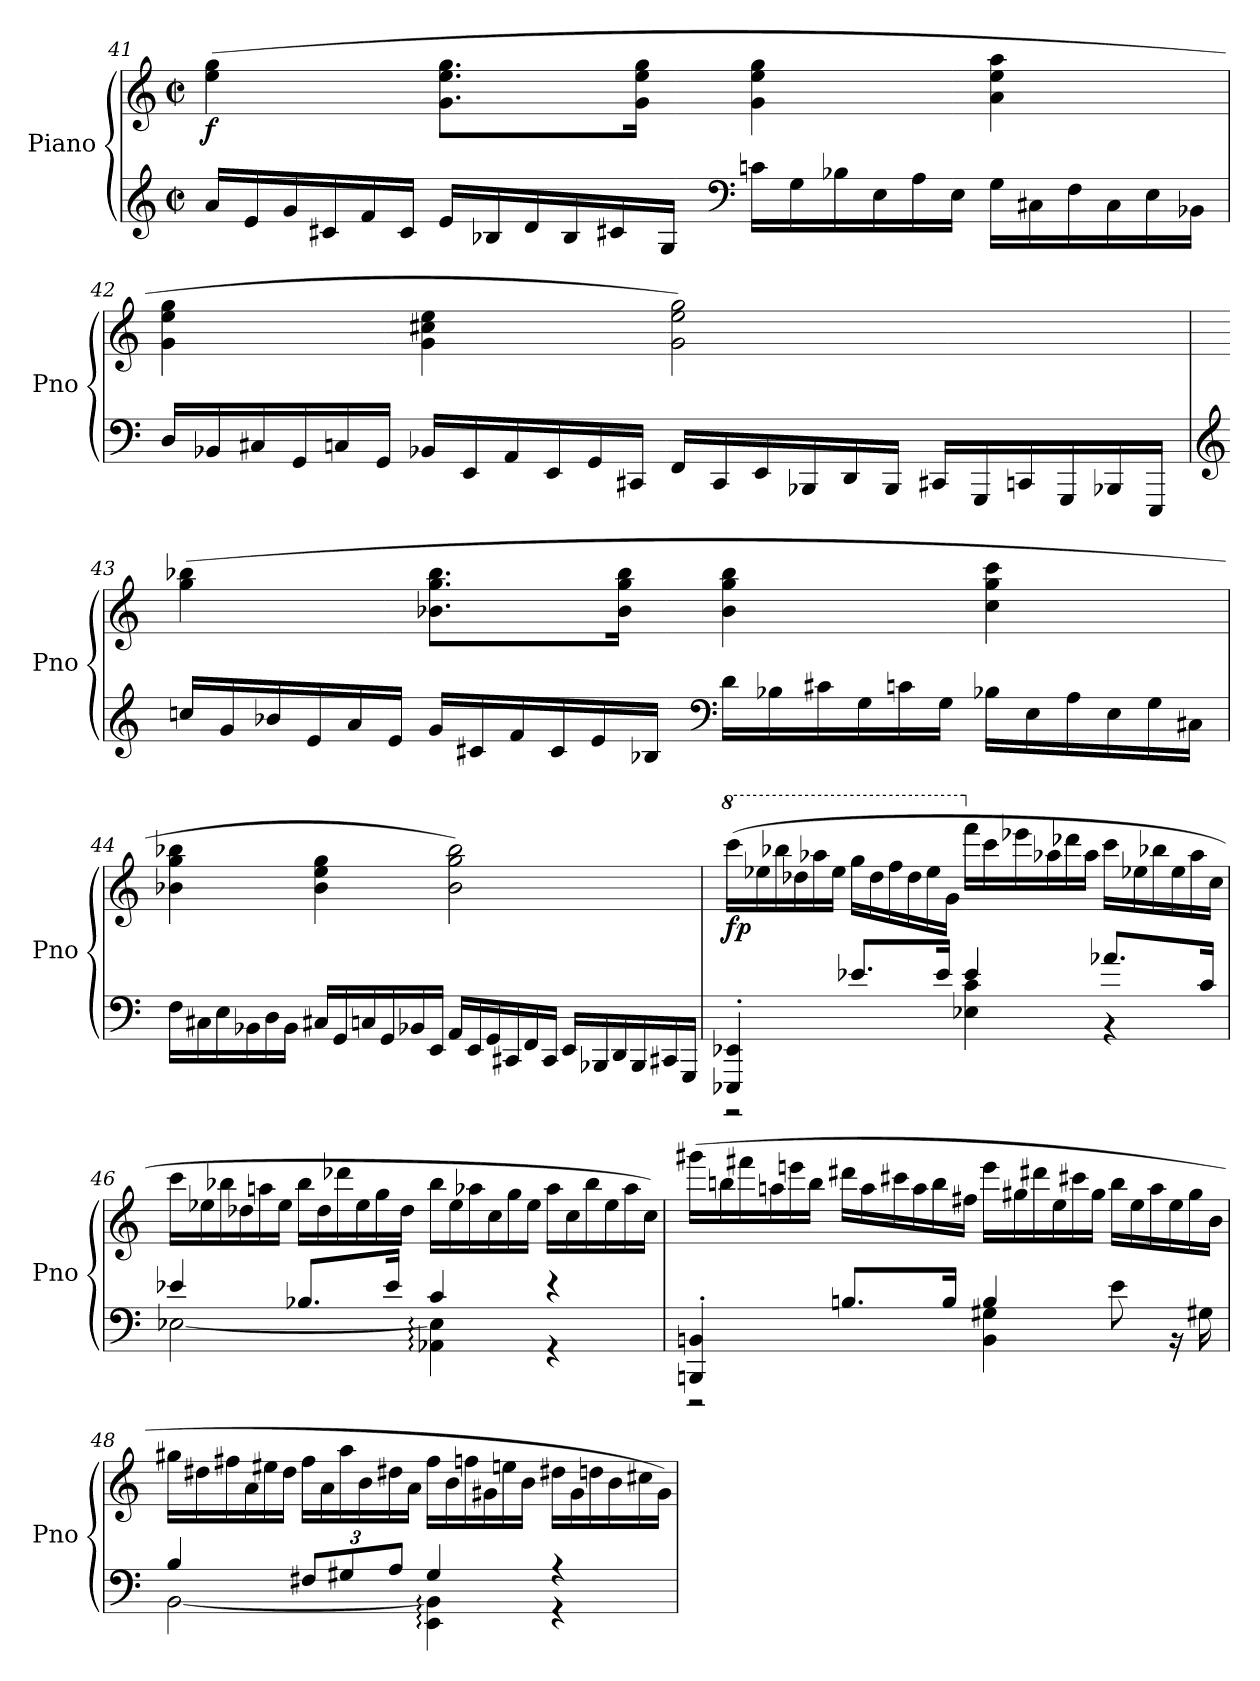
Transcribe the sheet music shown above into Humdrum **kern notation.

**kern	**kern	**dynam
*part1	*part1	*part1
*staff2	*staff1	*staff1/2
*I"Piano	*	*
*I'Pno	*	*
!!LO:PB:g=z
*clefG2	*clefG2	*
*k[]	*k[]	*
*M4/4	*M4/4	*
*met(c|)	*met(c|)	*
*Xtuplet	*	*
=41	=41	=41
!	!	!LO:DY:b
24a/LL	(>4ee\ 4gg\	f
24e/	.	.
24g/	.	.
24c#X/	.	.
24f/	.	.
24c#/JJ	.	.
24e/LL	8.g\ 8.ee\ 8.gg\L	.
24B-X/	.	.
24d/	.	.
24B-/	.	.
24c#X/	.	.
.	16g\ 16ee\ 16gg\Jk	.
24G/JJ	.	.
*clefF4	*	*
24cn\LL	4g\ 4ee\ 4gg\	.
24G\	.	.
24B-X\	.	.
24E\	.	.
24A\	.	.
24E\JJ	.	.
24G\LL	4a\ 4ee\ 4aa\	.
24C#X\	.	.
24F\	.	.
24C#\	.	.
24E\	.	.
24BB-X\JJ	.	.
!!LO:LB:g=z
=42	=42	=42
24D/LL	4g\ 4ee\ 4gg\	.
24BB-X/	.	.
24C#X/	.	.
24GG/	.	.
24Cn/	.	.
24GG/JJ	.	.
24BB-X/LL	4g\ 4cc#X\ 4ee\	.
24EE/	.	.
24AA/	.	.
24EE/	.	.
24GG/	.	.
24CC#X/JJ	.	.
24FF/LL	2g\ 2ee\ 2gg\)	.
24CC#/	.	.
24EE/	.	.
24BBB-X/	.	.
24DD/	.	.
24BBB-/JJ	.	.
24CC#X/LL	.	.
24GGG/	.	.
24CCn/	.	.
24GGG/	.	.
24BBB-X/	.	.
24EEE/JJ	.	.
!!LO:LB:g=z
=43	=43	=43
*clefG2	*	*
24ccn/LL	(>4gg\ 4bb-X\	.
24g/	.	.
24b-X/	.	.
24e/	.	.
24a/	.	.
24e/JJ	.	.
24g/LL	8.b-X\ 8.gg\ 8.bb-\L	.
24c#X/	.	.
24f/	.	.
24c#/	.	.
24e/	.	.
.	16b-\ 16gg\ 16bb-\Jk	.
24B-X/JJ	.	.
*clefF4	*	*
24d\LL	4b-\ 4gg\ 4bb-\	.
24B-X\	.	.
24c#X\	.	.
24G\	.	.
24cn\	.	.
24G\JJ	.	.
24B-X\LL	4cc\ 4gg\ 4ccc\	.
24E\	.	.
24A\	.	.
24E\	.	.
24G\	.	.
24C#X\JJ	.	.
!!LO:LB:g=z
=44	=44	=44
24F\LL	4b-X\ 4gg\ 4bb-X\	.
24C#X\	.	.
24E\	.	.
24BB-X\	.	.
24D\	.	.
24BB-\JJ	.	.
24C#X/LL	4b-\ 4ee\ 4gg\	.
24GG/	.	.
24Cn/	.	.
24GG/	.	.
24BB-X/	.	.
24EE/JJ	.	.
24AA/LL	2b-\ 2gg\ 2bb-\)	.
24EE/	.	.
24GG/	.	.
24CC#X/	.	.
24FF/	.	.
24CC#/JJ	.	.
24EE/LL	.	.
24BBB-X/	.	.
24DD/	.	.
24BBB-/	.	.
24CC#X/	.	.
24GGG/JJ	.	.
!!LO:LB:g=z
=45	=45	=45
*^	*	*
*	*	*8va	*
*	*	*Xtuplet	*
!	!	!	!LO:DY:b
4EEE-X/' 4EE-X/'	2r	(>24cccc\LL	fp
.	.	24eee-X\	.
.	.	24bbb-X\	.
.	.	24ddd-X\	.
.	.	24aaa-X\	.
.	.	24eee-\JJ	.
8.e-X/L	.	24ggg\LL	.
.	.	24ddd-\	.
.	.	24fff\	.
.	.	24ddd-\	.
.	.	24eee-\	.
16e-/Jk	.	.	.
.	.	24gg\JJ	.
*	*	*X8va	*
4e-/	4E-X\ 4c\	24fff\LL	.
.	.	24ccc\	.
.	.	24eee-X\	.
.	.	24aa-X\	.
.	.	24ddd-X\	.
.	.	24aa-\JJ	.
8.a-X/L	4r	24ccc\LL	.
.	.	24ee-X\	.
.	.	24bb-X\	.
.	.	24ee-\	.
.	.	24aa-\	.
16c/Jk	.	.	.
.	.	24cc\JJ	.
!!LO:PB:g=z
=46	=46	=46	=46
4e-X/	[2E-X\	24ccc\LL	.
.	.	24ee-X\	.
.	.	24bb-X\	.
.	.	24dd-X\	.
.	.	24aan\	.
.	.	24ee-\JJ	.
8.B-X/L	.	24bb-\LL	.
.	.	24dd-\	.
.	.	24ddd-X\	.
.	.	24ee-\	.
.	.	24gg\	.
16e-/Jk	.	.	.
.	.	24dd-\JJ	.
4c/	4AA-X\: 4E-\]:	24bb-\LL	.
.	.	24ee-\	.
.	.	24aa-X\	.
.	.	24cc\	.
.	.	24gg\	.
.	.	24ee-\JJ	.
4r	4r	24aa-\LL	.
.	.	24cc\	.
.	.	24bb-\	.
.	.	24ee-\	.
.	.	24aa-\	.
.	.	24cc\JJ)	.
!!LO:LB:g=z
=47	=47	=47	=47
4BBBn/' 4BBn/'	2r	(>24ggg#X\LL	.
.	.	24bbn\	.
.	.	24fff#X\	.
.	.	24aan\	.
.	.	24eeen\	.
.	.	24bb\JJ	.
8.Bn/L	.	24ddd#X\LL	.
.	.	24aa\	.
.	.	24ccc#X\	.
.	.	24aa\	.
.	.	24bb\	.
16B/Jk	.	.	.
.	.	24ff#X\JJ	.
4B/	4BB\ 4G#X\	24eee\LL	.
.	.	24gg#X\	.
.	.	24ddd#X\	.
.	.	24ee\	.
.	.	24ccc#X\	.
.	.	24gg#\JJ	.
8ryy	8e\	24bb\LL	.
.	.	24ee\	.
.	.	24aa\	.
16rBB	16r	24ee\	.
.	.	24gg#\	.
16ryy	16G#X\	.	.
.	.	24b\JJ	.
!!LO:LB:g=z
=48	=48	=48	=48
4B/	[2BB\	24gg#X\LL	.
.	.	24dd#X\	.
.	.	24ff#X\	.
.	.	24a\	.
.	.	24ee#X\	.
.	.	24dd#\JJ	.
*tuplet	*	*	*
*Xbrackettup	*	*	*
12F#X/L	.	24ff#\LL	.
.	.	24a\	.
12G#X/	.	24aa\	.
.	.	24b\	.
12A/J	.	24dd#X\	.
.	.	24a\JJ	.
4G#/	4EE\: 4BB\]:	24ff#\LL	.
.	.	24b\	.
.	.	24ffn\	.
.	.	24g#X\	.
.	.	24een\	.
.	.	24b\JJ	.
4r	4r	24dd#X\LL	.
.	.	24g#\	.
.	.	24ddn\	.
.	.	24b\	.
.	.	24cc#X\	.
.	.	24g#\JJ)	.
*v	*v	*	*
=	=	=
*-	*-	*-
